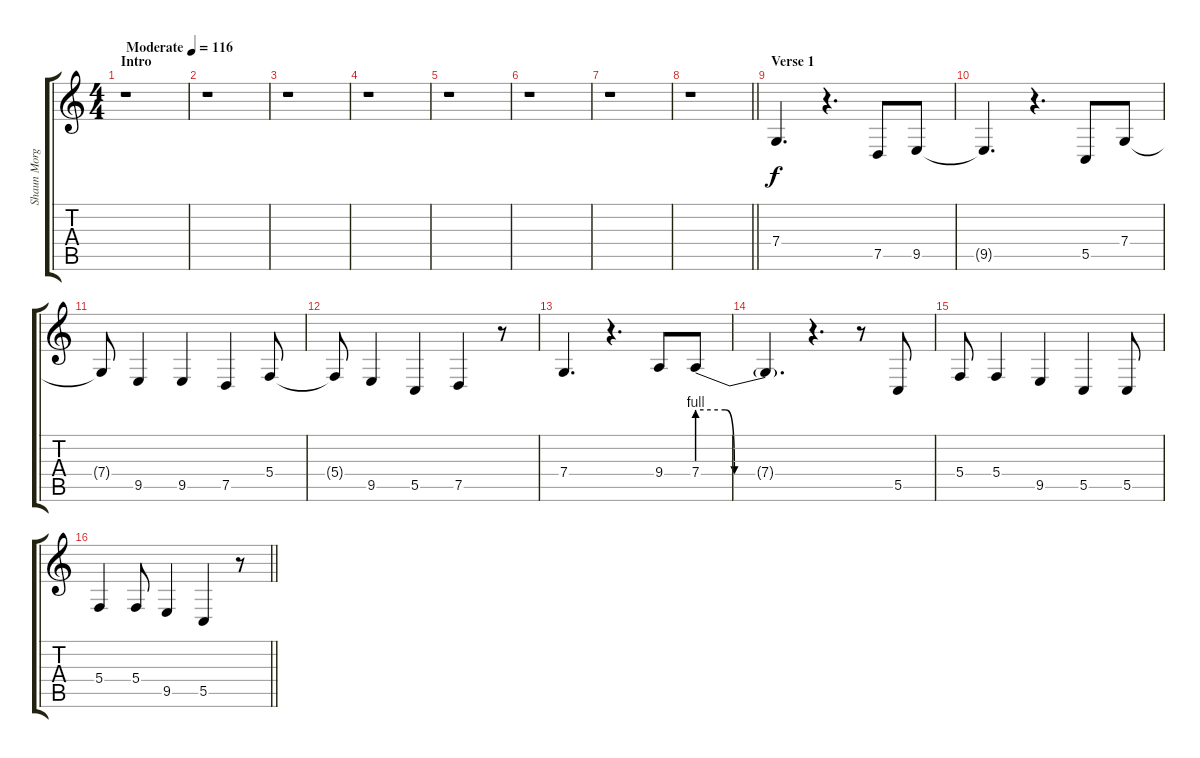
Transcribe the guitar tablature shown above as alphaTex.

\track ("Shaun Morgan (Voice)" "Shaun Morg") {instrument lead2sawtooth}
\staff {score tabs}
\tuning (D4 A3 F3 C3 G2 C2) {hide}
\ts (4 4)
\section ("" "Intro")
\tempo (116 "Moderate")
\clef g2
\ks c
r.1{dy f instrument lead2sawtooth} |
r.1 |
r.1 |
r.1 |
r.1 |
r.1 |
r.1 |
\barLineRight lightlight
r.1 |
\section ("" "Verse 1")
7.4.4{d} r.4{d} 7.5.8 9.5.8 |
9.5{t}.4{d} r.4{d} 5.5.8 7.4.8 |
7.4{t}.8 9.5.4 9.5.4 7.5.4 5.4.8 |
5.4{t}.8 9.5.4 5.5.4 7.5.4 r.8 |
7.4.4{d} r.4{d} 9.4.8 7.4{be (custom 0 4 15 4 20 0 30 0 60 0)}.8 |
7.4{t}.4{d} r.4{d} r.8 5.5.8 |
5.4.8 5.4.4 9.5.4 5.5.4 5.5.8 |
\barLineRight lightlight
5.4.4 5.4.8 9.5.4 5.5.4 r.8
